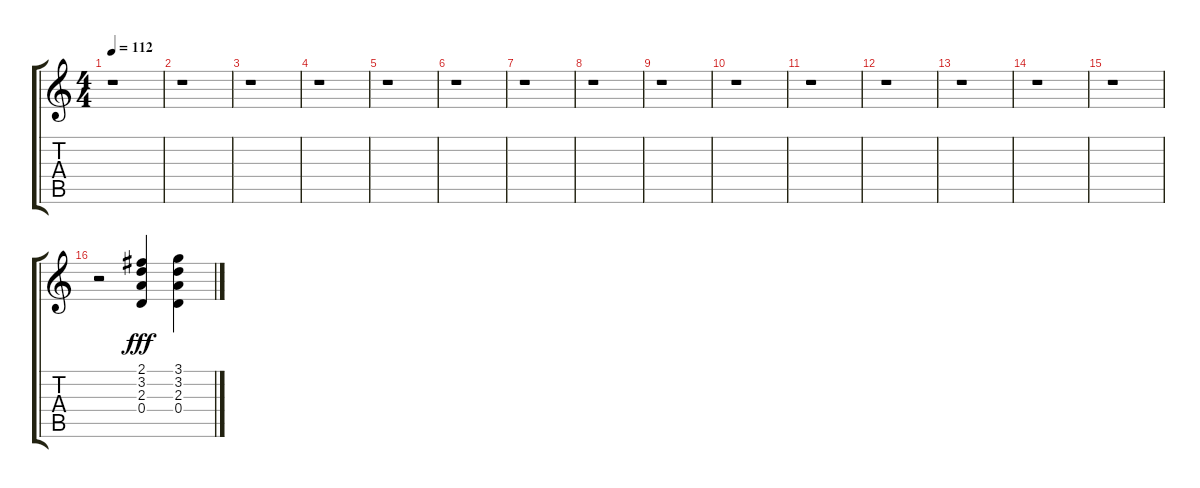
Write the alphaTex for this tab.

\track "" {instrument electricguitarclean}
\staff {score tabs}
\tuning (E4 B3 G3 D3 A2 E2) {hide}
\ts (4 4)
\tempo 112
\clef g2
\ks c
r.1{dy f} |
r.1 |
r.1 |
r.1 |
r.1 |
r.1 |
r.1 |
r.1 |
r.1 |
r.1 |
r.1 |
r.1 |
r.1 |
r.1 |
r.1 |
r.2 (2.1 3.2 2.3 0.4).4{dy fff} (3.1 3.2 2.3 0.4).4
